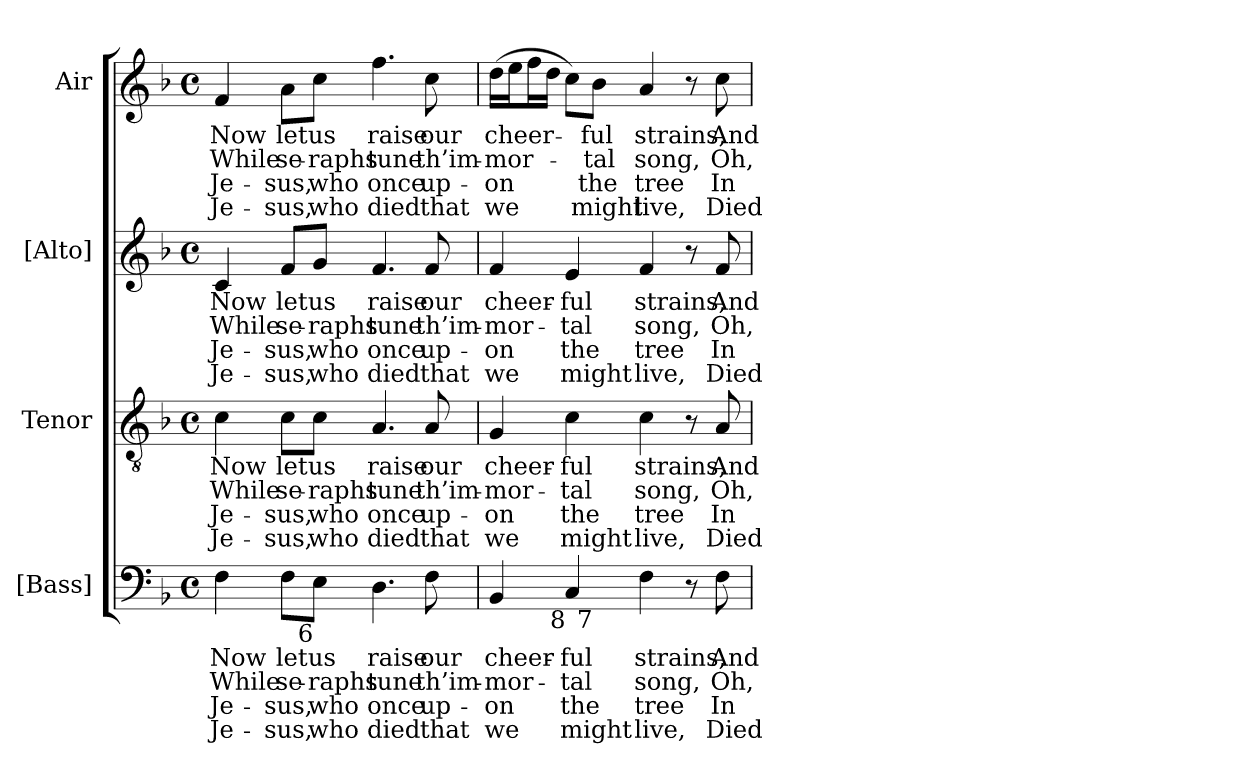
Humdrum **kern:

**kern	**text	**text	**text	**text	**kern	**text	**text	**text	**text	**kern	**text	**text	**text	**text	**kern	**text	**text	**text	**text
*part4	*part4	*part4	*part4	*part4	*part3	*part3	*part3	*part3	*part3	*part2	*part2	*part2	*part2	*part2	*part1	*part1	*part1	*part1	*part1
*staff4	*staff4	*staff4	*staff4	*staff4	*staff3	*staff3	*staff3	*staff3	*staff3	*staff2	*staff2	*staff2	*staff2	*staff2	*staff1	*staff1	*staff1	*staff1	*staff1
*I"[Bass]	*	*	*	*	*I"Tenor	*	*	*	*	*I"[Alto]	*	*	*	*	*I"Air	*	*	*	*
*I'B.	*	*	*	*	*I'T.	*	*	*	*	*I'A.	*	*	*	*	*	*	*	*	*
!!LO:PB:g=z
*clefF4	*	*	*	*	*clefGv2	*	*	*	*	*clefG2	*	*	*	*	*clefG2	*	*	*	*
*	*	*	*	*	*ITrd7c12	*	*	*	*	*	*	*	*	*	*	*	*	*	*
*k[b-]	*	*	*	*	*k[b-]	*	*	*	*	*k[b-]	*	*	*	*	*k[b-]	*	*	*	*
*F:	*	*	*	*	*F:	*	*	*	*	*F:	*	*	*	*	*F:	*	*	*	*
*M4/4	*	*	*	*	*M4/4	*	*	*	*	*M4/4	*	*	*	*	*M4/4	*	*	*	*
*met(c)	*	*	*	*	*met(c)	*	*	*	*	*met(c)	*	*	*	*	*met(c)	*	*	*	*
=1	=1	=1	=1	=1	=1	=1	=1	=1	=1	=1	=1	=1	=1	=1	=1	=1	=1	=1	=1
!	!LO:LY:b:color=#000000	!LO:LY:b:color=#000000	!LO:LY:b:color=#000000	!LO:LY:b:color=#000000	!	!	!	!	!	!	!	!	!	!	!	!	!	!	!
!	!	!	!	!	!	!LO:LY:b:color=#000000	!LO:LY:b:color=#000000	!LO:LY:b:color=#000000	!LO:LY:b:color=#000000	!	!	!	!	!	!	!	!	!	!
!	!	!	!	!	!	!	!	!	!	!	!LO:LY:b:color=#000000	!LO:LY:b:color=#000000	!LO:LY:b:color=#000000	!LO:LY:b:color=#000000	!	!	!	!	!
!	!	!	!	!	!	!	!	!	!	!	!	!	!	!	!	!LO:LY:b:color=#000000	!LO:LY:b:color=#000000	!LO:LY:b:color=#000000	!LO:LY:b:color=#000000
4Fi\	Now	While	Je-	-Je-	4Ci\	Now	While	Je-	-Je-	4ci/	Now	While	Je-	-Je-	4fi/	Now	While	Je-	-Je-
!	!LO:LY:b:color=#000000	!LO:LY:b:color=#000000	!LO:LY:b:color=#000000	!LO:LY:b:color=#000000	!	!	!	!	!	!	!	!	!	!	!	!	!	!	!
!	!	!	!	!	!	!LO:LY:b:color=#000000	!LO:LY:b:color=#000000	!LO:LY:b:color=#000000	!LO:LY:b:color=#000000	!	!	!	!	!	!	!	!	!	!
!	!	!	!	!	!	!	!	!	!	!	!LO:LY:b:color=#000000	!LO:LY:b:color=#000000	!LO:LY:b:color=#000000	!LO:LY:b:color=#000000	!	!	!	!	!
!	!	!	!	!	!	!	!	!	!	!	!	!	!	!	!	!LO:LY:b:color=#000000	!LO:LY:b:color=#000000	!LO:LY:b:color=#000000	!LO:LY:b:color=#000000
8Fi\L	let	se-	-sus,	sus,	8Ci\L	let	se-	-sus,	sus,	8fi/L	let	se-	-sus,	sus,	8ai\L	let	se-	-sus,	sus,
!	!LO:LY:b:color=#000000	!LO:LY:b:color=#000000	!LO:LY:b:color=#000000	!LO:LY:b:color=#000000	!	!	!	!	!	!	!	!	!	!	!	!	!	!	!
!	!	!	!	!	!	!LO:LY:b:color=#000000	!LO:LY:b:color=#000000	!LO:LY:b:color=#000000	!LO:LY:b:color=#000000	!	!	!	!	!	!	!	!	!	!
!	!	!	!	!	!	!	!	!	!	!	!LO:LY:b:color=#000000	!LO:LY:b:color=#000000	!LO:LY:b:color=#000000	!LO:LY:b:color=#000000	!	!	!	!	!
!LO:TX:b:rj:t=6	!	!	!	!	!	!	!	!	!	!	!	!	!	!	!	!	!	!	!
!	!	!	!	!	!	!	!	!	!	!	!	!	!	!	!	!LO:LY:b:color=#000000	!LO:LY:b:color=#000000	!LO:LY:b:color=#000000	!LO:LY:b:color=#000000
8Ei\J	us	-raphs	who	who	8Ci\J	us	-raphs	who	who	8gi/J	us	-raphs	who	who	8cci\J	us	-raphs	who	who
!	!LO:LY:b:color=#000000	!LO:LY:b:color=#000000	!LO:LY:b:color=#000000	!LO:LY:b:color=#000000	!	!	!	!	!	!	!	!	!	!	!	!	!	!	!
!	!	!	!	!	!	!LO:LY:b:color=#000000	!LO:LY:b:color=#000000	!LO:LY:b:color=#000000	!LO:LY:b:color=#000000	!	!	!	!	!	!	!	!	!	!
!	!	!	!	!	!	!	!	!	!	!	!LO:LY:b:color=#000000	!LO:LY:b:color=#000000	!LO:LY:b:color=#000000	!LO:LY:b:color=#000000	!	!	!	!	!
!	!	!	!	!	!	!	!	!	!	!	!	!	!	!	!	!LO:LY:b:color=#000000	!LO:LY:b:color=#000000	!LO:LY:b:color=#000000	!LO:LY:b:color=#000000
4.Di\	raise	tune	once	died	4.AAi/	raise	tune	once	died	4.fi/	raise	tune	once	died	4.ffi\	raise	tune	once	died
!	!LO:LY:b:color=#000000	!LO:LY:b:color=#000000	!LO:LY:b:color=#000000	!LO:LY:b:color=#000000	!	!	!	!	!	!	!	!	!	!	!	!	!	!	!
!	!	!	!	!	!	!LO:LY:b:color=#000000	!LO:LY:b:color=#000000	!LO:LY:b:color=#000000	!LO:LY:b:color=#000000	!	!	!	!	!	!	!	!	!	!
!	!	!	!	!	!	!	!	!	!	!	!LO:LY:b:color=#000000	!LO:LY:b:color=#000000	!LO:LY:b:color=#000000	!LO:LY:b:color=#000000	!	!	!	!	!
!	!	!	!	!	!	!	!	!	!	!	!	!	!	!	!	!LO:LY:b:color=#000000	!LO:LY:b:color=#000000	!LO:LY:b:color=#000000	!LO:LY:b:color=#000000
8Fi\	our	th’im-	up-	-that	8AAi/	our	th’im-	up-	-that	8fi/	our	th’im-	up-	-that	8cci\	our	th’im-	up-	-that
=2	=2	=2	=2	=2	=2	=2	=2	=2	=2	=2	=2	=2	=2	=2	=2	=2	=2	=2	=2
!	!LO:LY:b:color=#000000	!LO:LY:b:color=#000000	!LO:LY:b:color=#000000	!LO:LY:b:color=#000000	!	!	!	!	!	!	!	!	!	!	!	!	!	!	!
!	!	!	!	!	!	!LO:LY:b:color=#000000	!LO:LY:b:color=#000000	!LO:LY:b:color=#000000	!LO:LY:b:color=#000000	!	!	!	!	!	!	!	!	!	!
!	!	!	!	!	!	!	!	!	!	!	!LO:LY:b:color=#000000	!LO:LY:b:color=#000000	!LO:LY:b:color=#000000	!LO:LY:b:color=#000000	!	!	!	!	!
!LO:TX:b:rj:t=6	!	!	!	!	!	!	!	!	!	!	!	!	!	!	!	!	!	!	!
!LO:TX:t=5	!	!	!	!	!	!	!	!	!	!	!	!	!	!	!	!	!	!	!
!	!	!	!	!	!	!	!	!	!	!	!	!	!	!	!	!LO:LY:b:color=#000000	!LO:LY:b:color=#000000	!LO:LY:b:color=#000000	!LO:LY:b:color=#000000
*^	*	*	*	*	*	*	*	*	*	*	*	*	*	*	*	*	*	*	*
4BB-i/	4.ryy	cheer-	-mor-	on	we	4GGi/	cheer-	-mor-	on	we	4fi/	cheer-	-mor-	on	we	(16ddi\LL	cheer-	-mor-	on	we
.	.	.	.	.	.	.	.	.	.	.	.	.	.	.	.	16eei\J	.	.	.	.
.	.	.	.	.	.	.	.	.	.	.	.	.	.	.	.	16ffi\L	.	.	.	.
.	.	.	.	.	.	.	.	.	.	.	.	.	.	.	.	16ddi\JJ	.	.	.	.
!	!	!LO:LY:b:color=#000000	!LO:LY:b:color=#000000	!LO:LY:b:color=#000000	!LO:LY:b:color=#000000	!	!	!	!	!	!	!	!	!	!	!	!	!	!	!
!	!	!	!	!	!	!	!LO:LY:b:color=#000000	!LO:LY:b:color=#000000	!LO:LY:b:color=#000000	!LO:LY:b:color=#000000	!	!	!	!	!	!	!	!	!	!
!LO:TX:b:rj:t=8	!	!	!	!	!	!	!	!	!	!	!	!	!	!	!	!	!	!	!	!
!	!	!	!	!	!	!	!	!	!	!	!	!LO:LY:b:color=#000000	!LO:LY:b:color=#000000	!LO:LY:b:color=#000000	!LO:LY:b:color=#000000	!	!	!	!	!
4Ci/	.	-ful	-tal	the	might	4Ci\	-ful	-tal	the	might	4ei/	-ful	-tal	the	might	8cci\L)	.	.	.	.
!	!LO:TX:b:rj:t=7	!	!	!	!	!	!	!	!	!	!	!	!	!	!	!	!	!	!	!
!	!	!	!	!	!	!	!	!	!	!	!	!	!	!	!	!	!LO:LY:b:color=#000000	!LO:LY:b:color=#000000	!LO:LY:b:color=#000000	!LO:LY:b:color=#000000
.	2ryy	.	.	.	.	.	.	.	.	.	.	.	.	.	.	8b-i\J	-ful	-tal	the	might
!	!	!LO:LY:b:color=#000000	!LO:LY:b:color=#000000	!LO:LY:b:color=#000000	!LO:LY:b:color=#000000	!	!	!	!	!	!	!	!	!	!	!	!	!	!	!
!	!	!	!	!	!	!	!LO:LY:b:color=#000000	!LO:LY:b:color=#000000	!LO:LY:b:color=#000000	!LO:LY:b:color=#000000	!	!	!	!	!	!	!	!	!	!
!	!	!	!	!	!	!	!	!	!	!	!	!LO:LY:b:color=#000000	!LO:LY:b:color=#000000	!LO:LY:b:color=#000000	!LO:LY:b:color=#000000	!	!	!	!	!
!	!	!	!	!	!	!	!	!	!	!	!	!	!	!	!	!	!LO:LY:b:color=#000000	!LO:LY:b:color=#000000	!LO:LY:b:color=#000000	!LO:LY:b:color=#000000
4Fi\	.	strains,	song,	tree	live,	4Ci\	strains,	song,	tree	live,	4fi/	strains,	song,	tree	live,	4ai/	strains,	song,	tree	live,
8r	.	.	.	.	.	8r	.	.	.	.	8r	.	.	.	.	8r	.	.	.	.
!	!	!LO:LY:b:color=#000000	!LO:LY:b:color=#000000	!LO:LY:b:color=#000000	!LO:LY:b:color=#000000	!	!	!	!	!	!	!	!	!	!	!	!	!	!	!
!	!	!	!	!	!	!	!LO:LY:b:color=#000000	!LO:LY:b:color=#000000	!LO:LY:b:color=#000000	!LO:LY:b:color=#000000	!	!	!	!	!	!	!	!	!	!
!	!	!	!	!	!	!	!	!	!	!	!	!LO:LY:b:color=#000000	!LO:LY:b:color=#000000	!LO:LY:b:color=#000000	!LO:LY:b:color=#000000	!	!	!	!	!
!	!	!	!	!	!	!	!	!	!	!	!	!	!	!	!	!	!LO:LY:b:color=#000000	!LO:LY:b:color=#000000	!LO:LY:b:color=#000000	!LO:LY:b:color=#000000
8Fi\	8ryy	And	Oh,	In	Died	8AAi/	And	Oh,	In	Died	8fi/	And	Oh,	In	Died	8cci\	And	Oh,	In	Died
*v	*v	*	*	*	*	*	*	*	*	*	*	*	*	*	*	*	*	*	*	*
=	=	=	=	=	=	=	=	=	=	=	=	=	=	=	=	=	=	=	=
*-	*-	*-	*-	*-	*-	*-	*-	*-	*-	*-	*-	*-	*-	*-	*-	*-	*-	*-	*-
